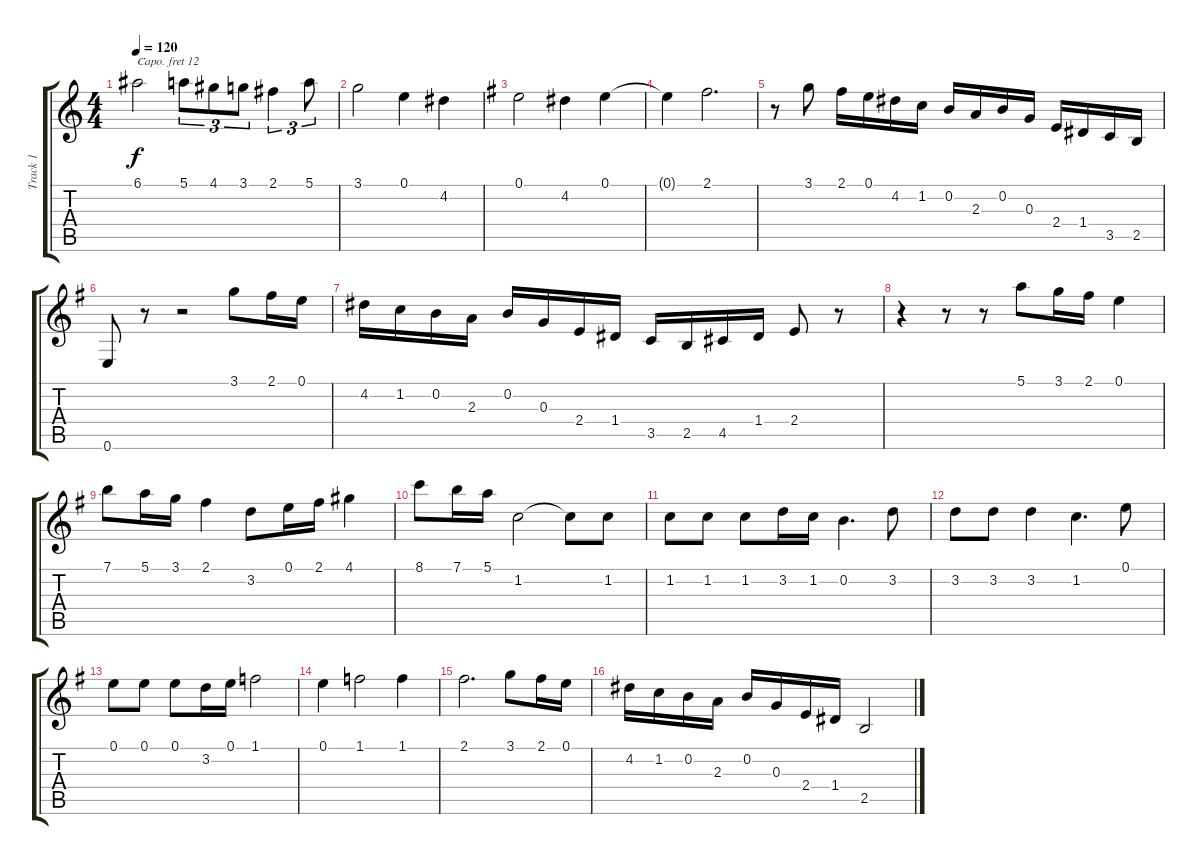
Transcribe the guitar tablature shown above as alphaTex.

\track ("Track 1" "Track 1") {instrument acousticgrandpiano}
\staff {score tabs}
\capo 12
\tuning (E4 B3 G3 D3 A2 E2) {hide}
\ts (4 4)
\tempo 120
\clef g2
\ks c
6.1.2{dy f} 5.1.8{tu (3 2)} 4.1.8{tu (3 2)} 3.1.8{tu (3 2)} 2.1.4{tu (3 2)} 5.1.8{tu (3 2)} |
3.1.2 0.1.4 4.2.4 |
\ks eminor
0.1.2 4.2.4 0.1.4 |
0.1{t}.4 2.1.2{d} |
r.8 3.1.8 2.1.16 0.1.16 4.2.16 1.2.16 0.2.16 2.3.16 0.2.16 0.3.16 2.4.16 1.4.16 3.5.16 2.5.16 |
0.6.8 r.8 r.2 3.1.8 2.1.16 0.1.16 |
4.2.16 1.2.16 0.2.16 2.3.16 0.2.16 0.3.16 2.4.16 1.4.16 3.5.16 2.5.16 4.5.16 1.4.16 2.4.8 r.8 |
r.4 r.8 r.8 5.1.8 3.1.16 2.1.16 0.1.4 |
7.1.8 5.1.16 3.1.16 2.1.4 3.2.8 0.1.16 2.1.16 4.1.4 |
8.1.8 7.1.16 5.1.16 1.2.2 1.2{t}.8 1.2.8 |
1.2.8 1.2.8 1.2.8 3.2.16 1.2.16 0.2.4{d} 3.2.8 |
3.2.8 3.2.8 3.2.4 1.2.4{d} 0.1.8 |
0.1.8 0.1.8 0.1.8 3.2.16 0.1.16 1.1.2 |
0.1.4 1.1.2 1.1.4 |
2.1.2{d} 3.1.8 2.1.16 0.1.16 |
4.2.16 1.2.16 0.2.16 2.3.16 0.2.16 0.3.16 2.4.16 1.4.16 2.5.2
